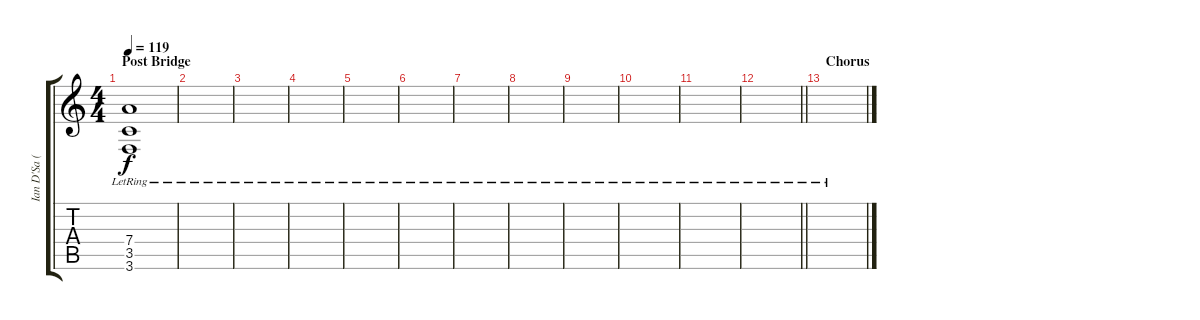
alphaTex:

\track ("Ian D'Sa (Guitar 3)" "Ian D'Sa (") {instrument electricguitarclean}
\staff {score tabs}
\tuning (E4 B3 G3 D3 A2 D2) {hide}
\ts (4 4)
\section ("" "Post Bridge")
\tempo 119
\clef g2
\ks c
(7.4 3.5 3.6{lr}).1{dy f volume 9 balance 8 instrument electricguitarclean} |
|
|
|
|
|
|
|
|
|
|
\barLineRight lightlight
|
\section ("" "Chorus")
